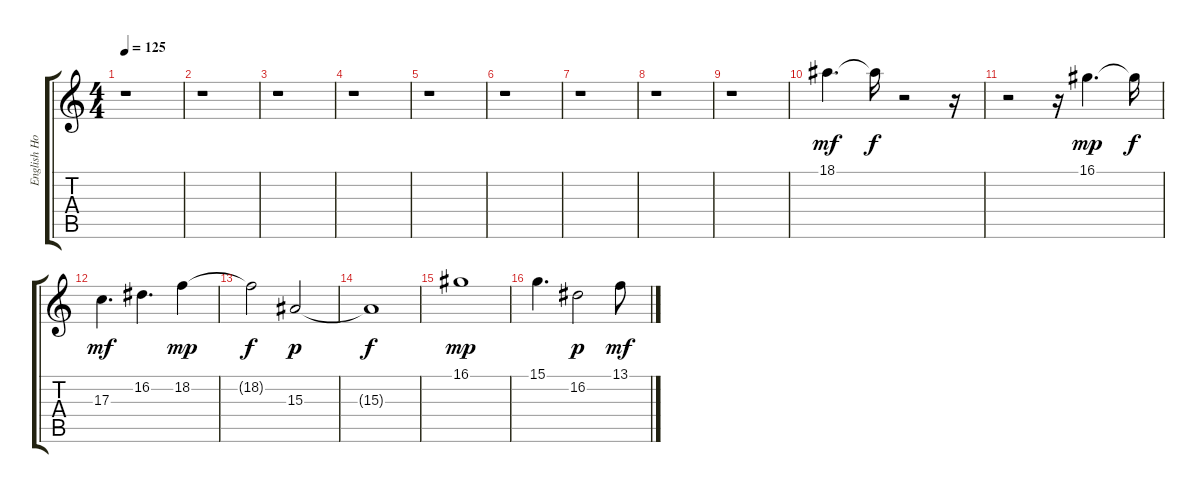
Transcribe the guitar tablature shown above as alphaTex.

\track ("English Horn" "English Ho") {instrument englishhorn}
\staff {score tabs}
\tuning (E4 B3 G3 D3 A2 E2) {hide}
\ts (4 4)
\tempo 125
\clef g2
\ks c
r.1{dy mf} |
r.1 |
r.1 |
r.1 |
r.1 |
r.1 |
r.1 |
r.1 |
r.1 |
18.1.4{d volume 7} 18.1{t}.16{dy f} r.2 r.16 |
r.2 r.16 16.1.4{d dy mp volume 11} 16.1{t}.16{dy f} |
17.3.4{d dy mf volume 10} 16.2.4{d volume 10} 18.2.4{dy mp volume 10} |
18.2{t}.2{dy f} 15.3.2{dy p volume 9} |
15.3{t}.1{dy f} |
16.1.1{dy mp volume 9} |
15.1.4{d volume 10} 16.2.2{dy p volume 9} 13.1.8{dy mf volume 8}
